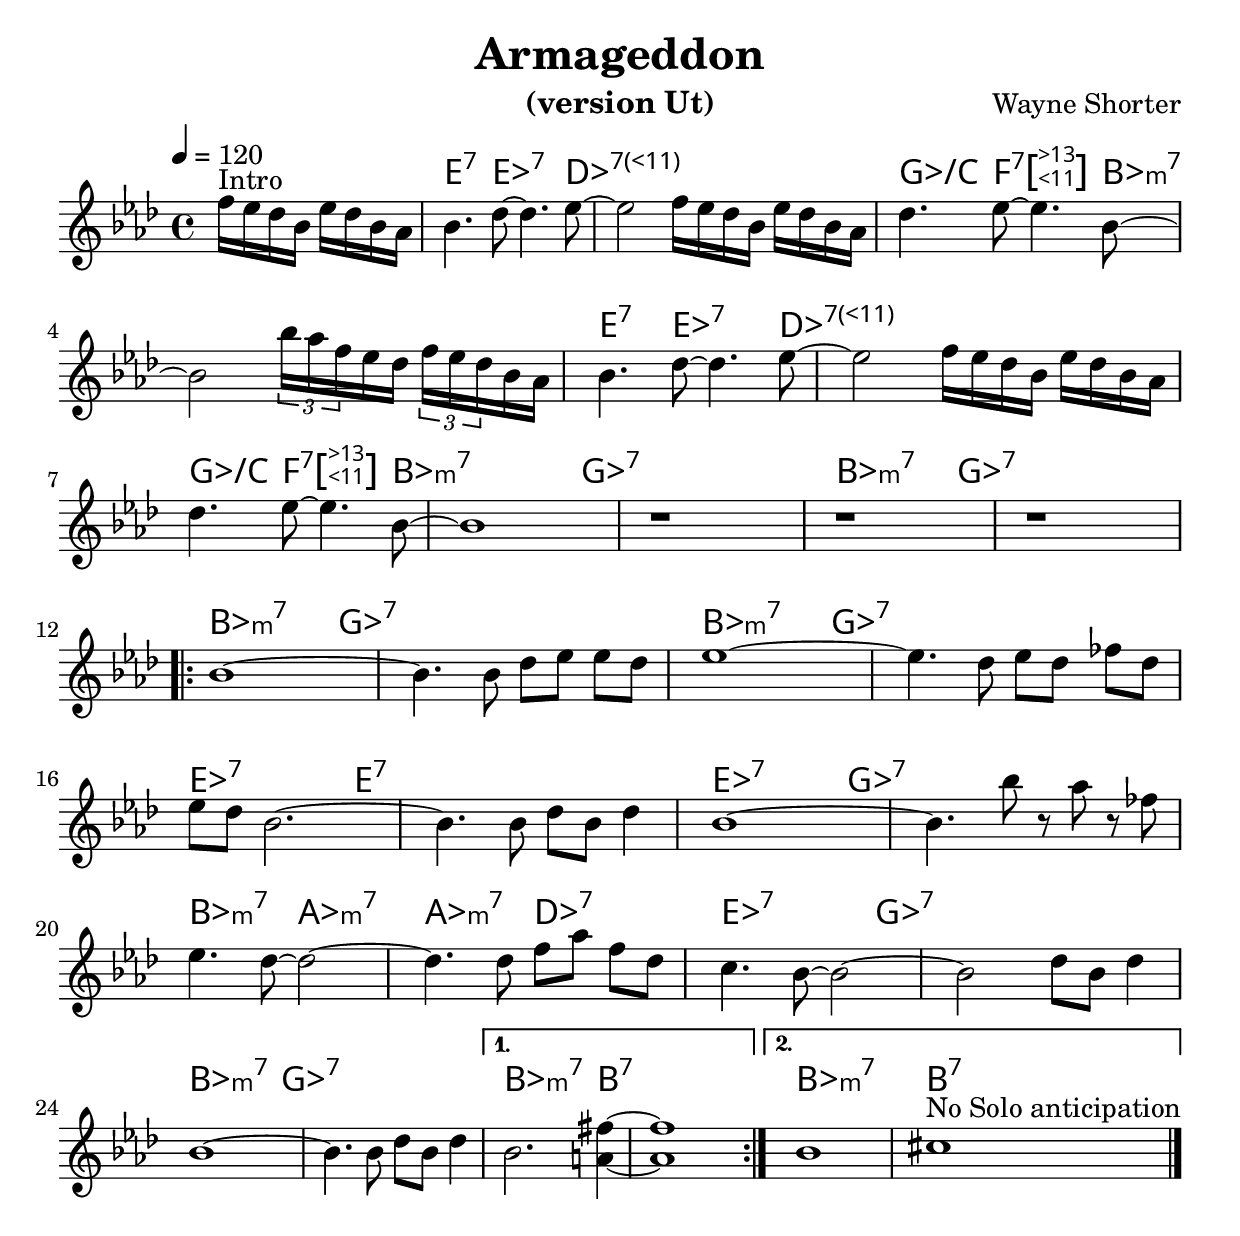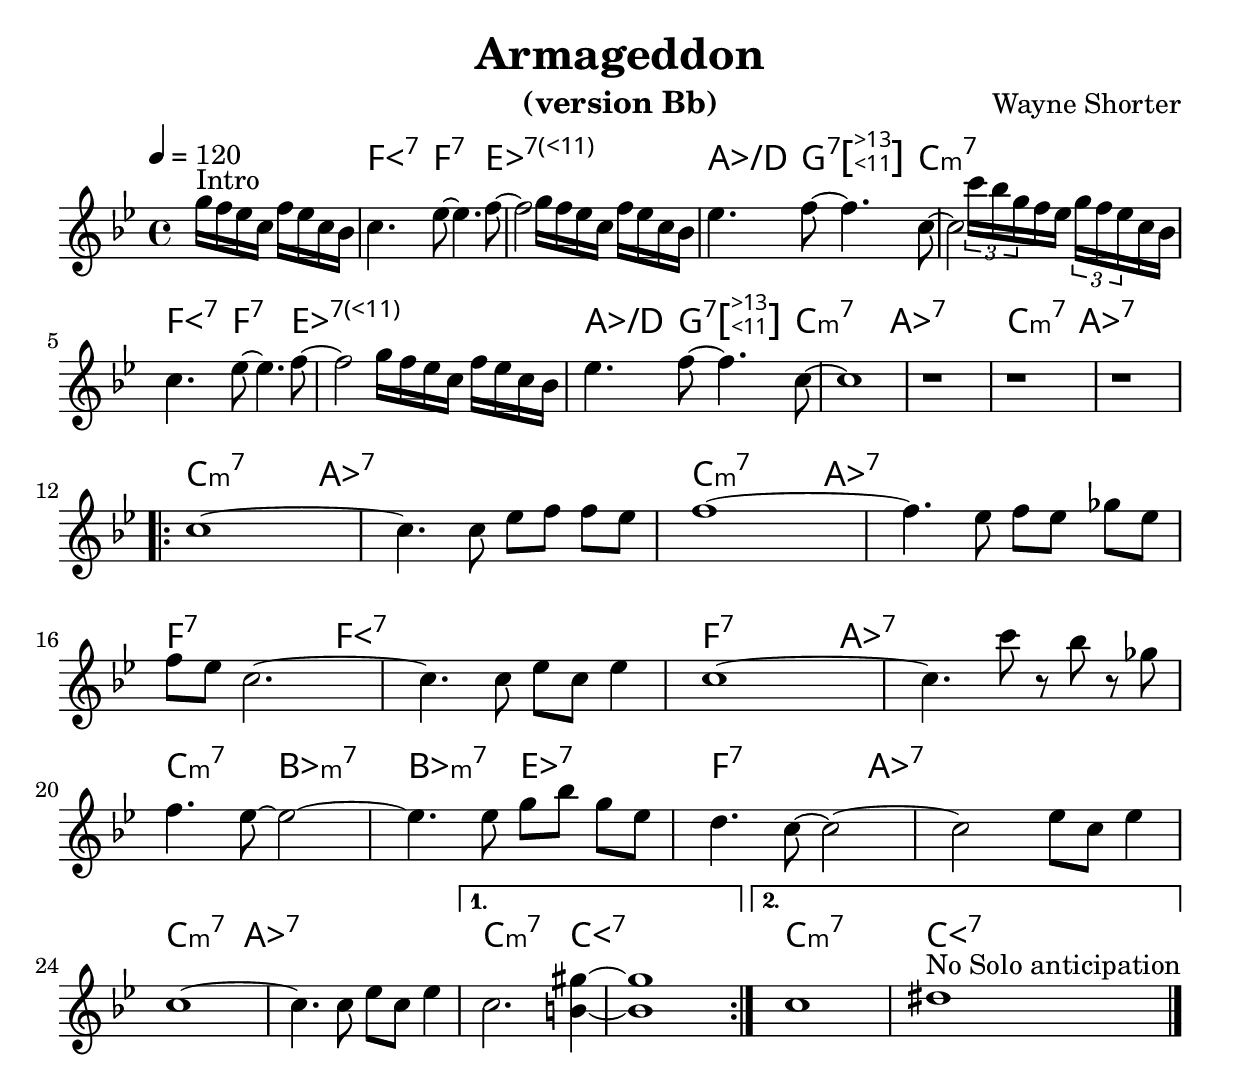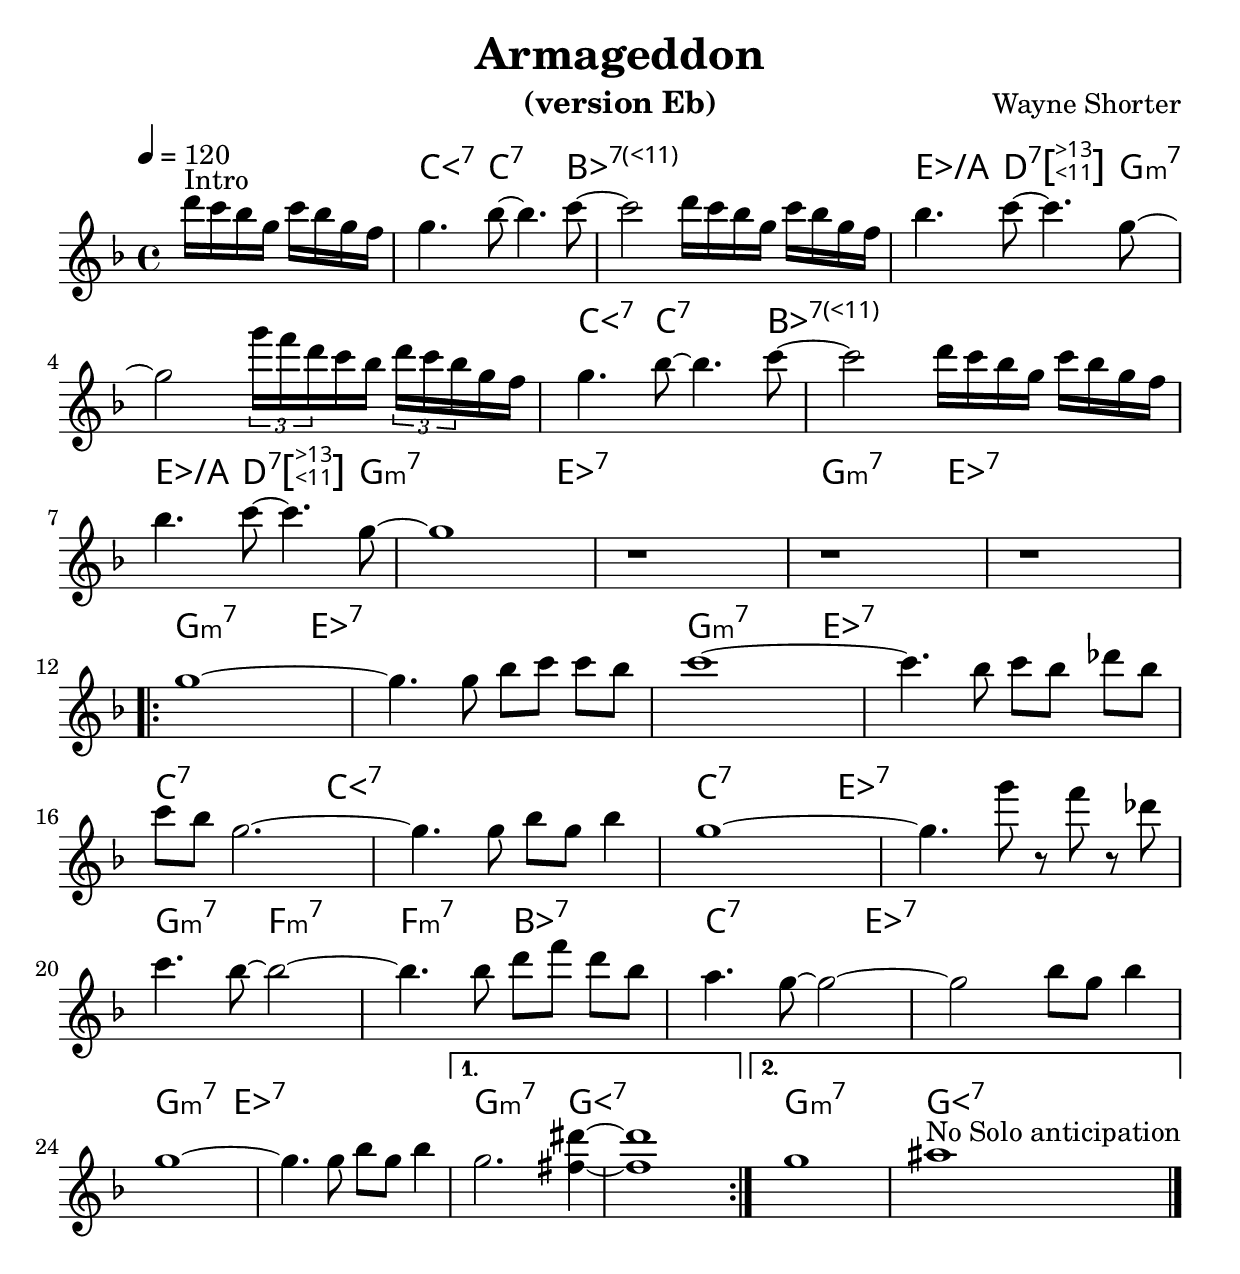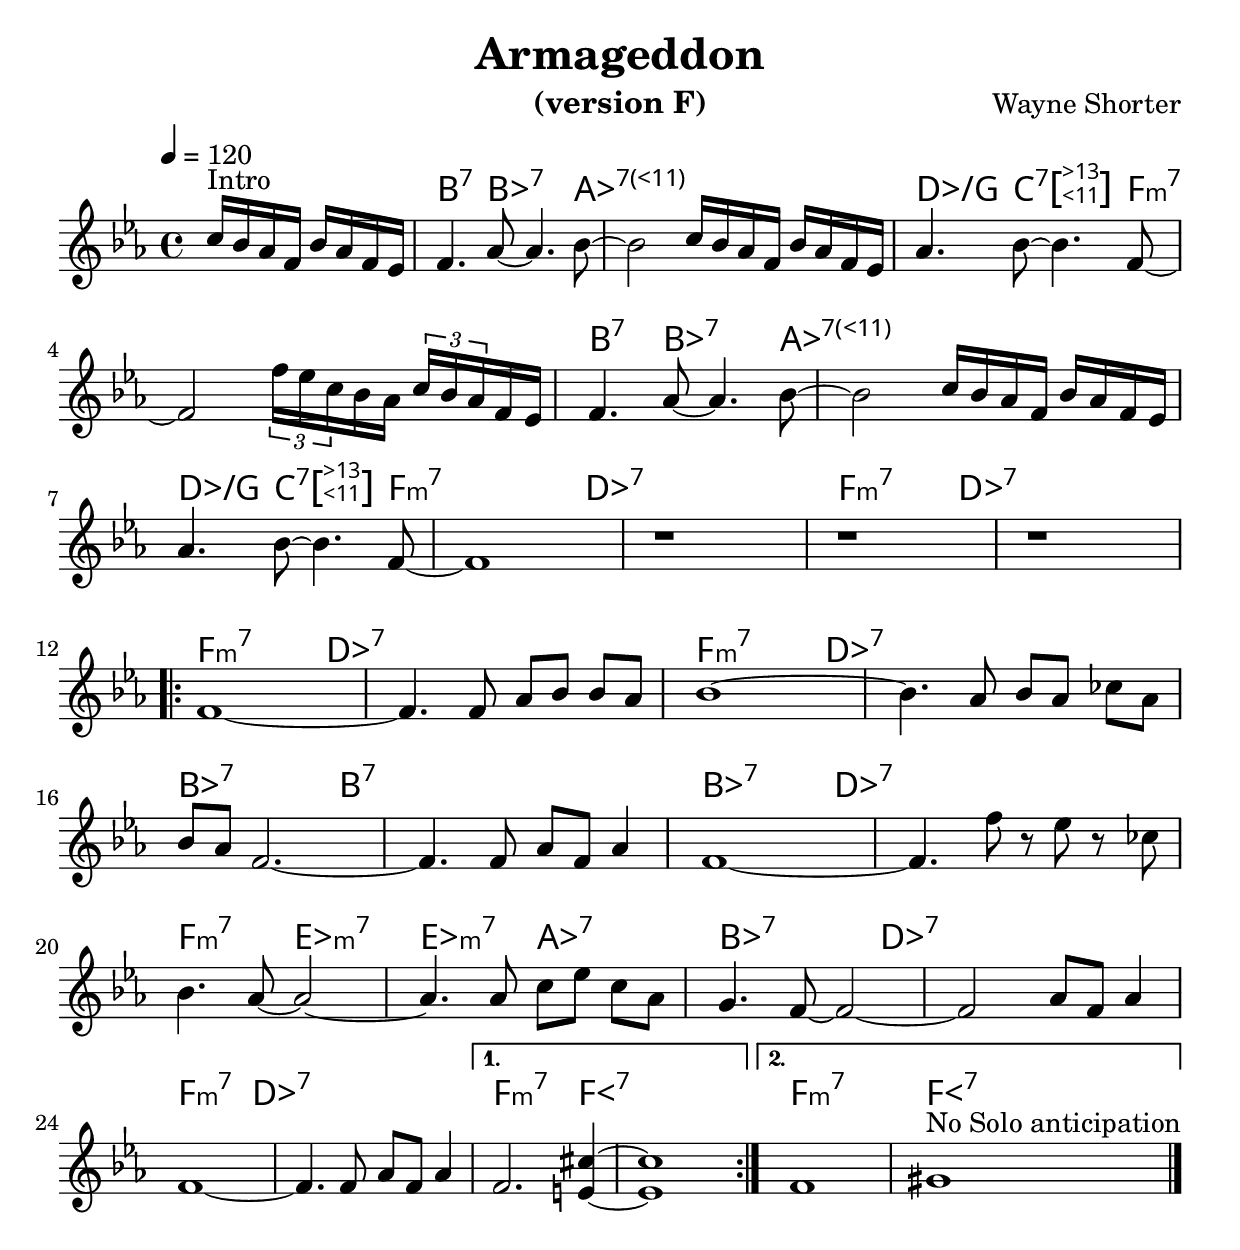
% Created on Mon Sep 20 15:23:38 CEST 2010
\version "2.22.0"

#(set-global-staff-size 24)
#(set-default-paper-size "a4")

\include "utils/AccordsJazzDefs.ly"

\paper { indent = 0\cm} 

\header {
	title = "Armageddon" 
 	composer = "Wayne Shorter"
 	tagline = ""

}


accords = \chords {
  \partial 2 s2
  e4.:7 es2:7 des2:7.11+ s8 s2
  ges4./c f2:7.11+.13- bes2:m7 s8 s2
  e4.:7 es2:7 des2:7.11+ s8 s2
  ges4./c f2:7.11+.13- bes2.:m7 s8
  ges1:7 s4 bes2.:m7 ges1:7 s4
  \repeat volta 2 {
    bes2.:m7 ges1:7 s4
    bes2.:m7 ges1:7 s4
    es2.:7 e1:7 s4
    es2.:7 ges1:7 s4
    bes2:m7 aes:m7 aes:m7 des:7
    es2.:7 ges1:7 s4
    bes2.:m7 ges1:7 s4        
  }
  \alternative
  {
  {bes2.:m7 b1:7 s4}
  {bes1:m7 b:7}
  }
}

voix = \relative c' { 	
 % Type notes here 
\compressEmptyMeasures
\set Timing.beamExceptions = #'()
\partial 2
f'16^\markup{Intro} es des bes es des bes aes
bes4. des8~ des4. es8~
es2 f16 es des bes es des bes aes
des4. es8~ es4. bes8~
bes2 \tuplet 3/2 {bes'16 aes f} es des \tuplet 3/2 {f es des} bes aes
bes4. des8~ des4. es8~
es2 f16 es des bes es des bes aes
des4. es8~ es4. bes8~
bes1 r r r
\break
\repeat volta 2 {
  bes1~ bes4. bes8 des es es des
  es1~ es4. des8 es des fes des
  \break
  es des bes2.~ bes4. bes8 des bes des4
  bes1~ bes4. bes'8 r aes r fes
  \break
  es4. des8~ des2~
  des4. des8 f aes f des
  c4. bes8~ bes2~ bes des8 bes des4
  \break
  bes1~ bes4. bes8 des bes des4
}
\alternative{
  {bes2. <a fis'>4~ <a fis'>1}
  {bes1 cis^\markup{No Solo anticipation}}
}
\bar "|."
}


staffViolon = \new Staff {
	\time 4/4
	\tempo 4 = 120 
	\set Staff.midiInstrument = "trumpet"
	\key aes \major
	\clef treble
	\accidentalStyle modern-cautionary
	\voix
}

theme=\staffViolon

\include "utils/books.ly"